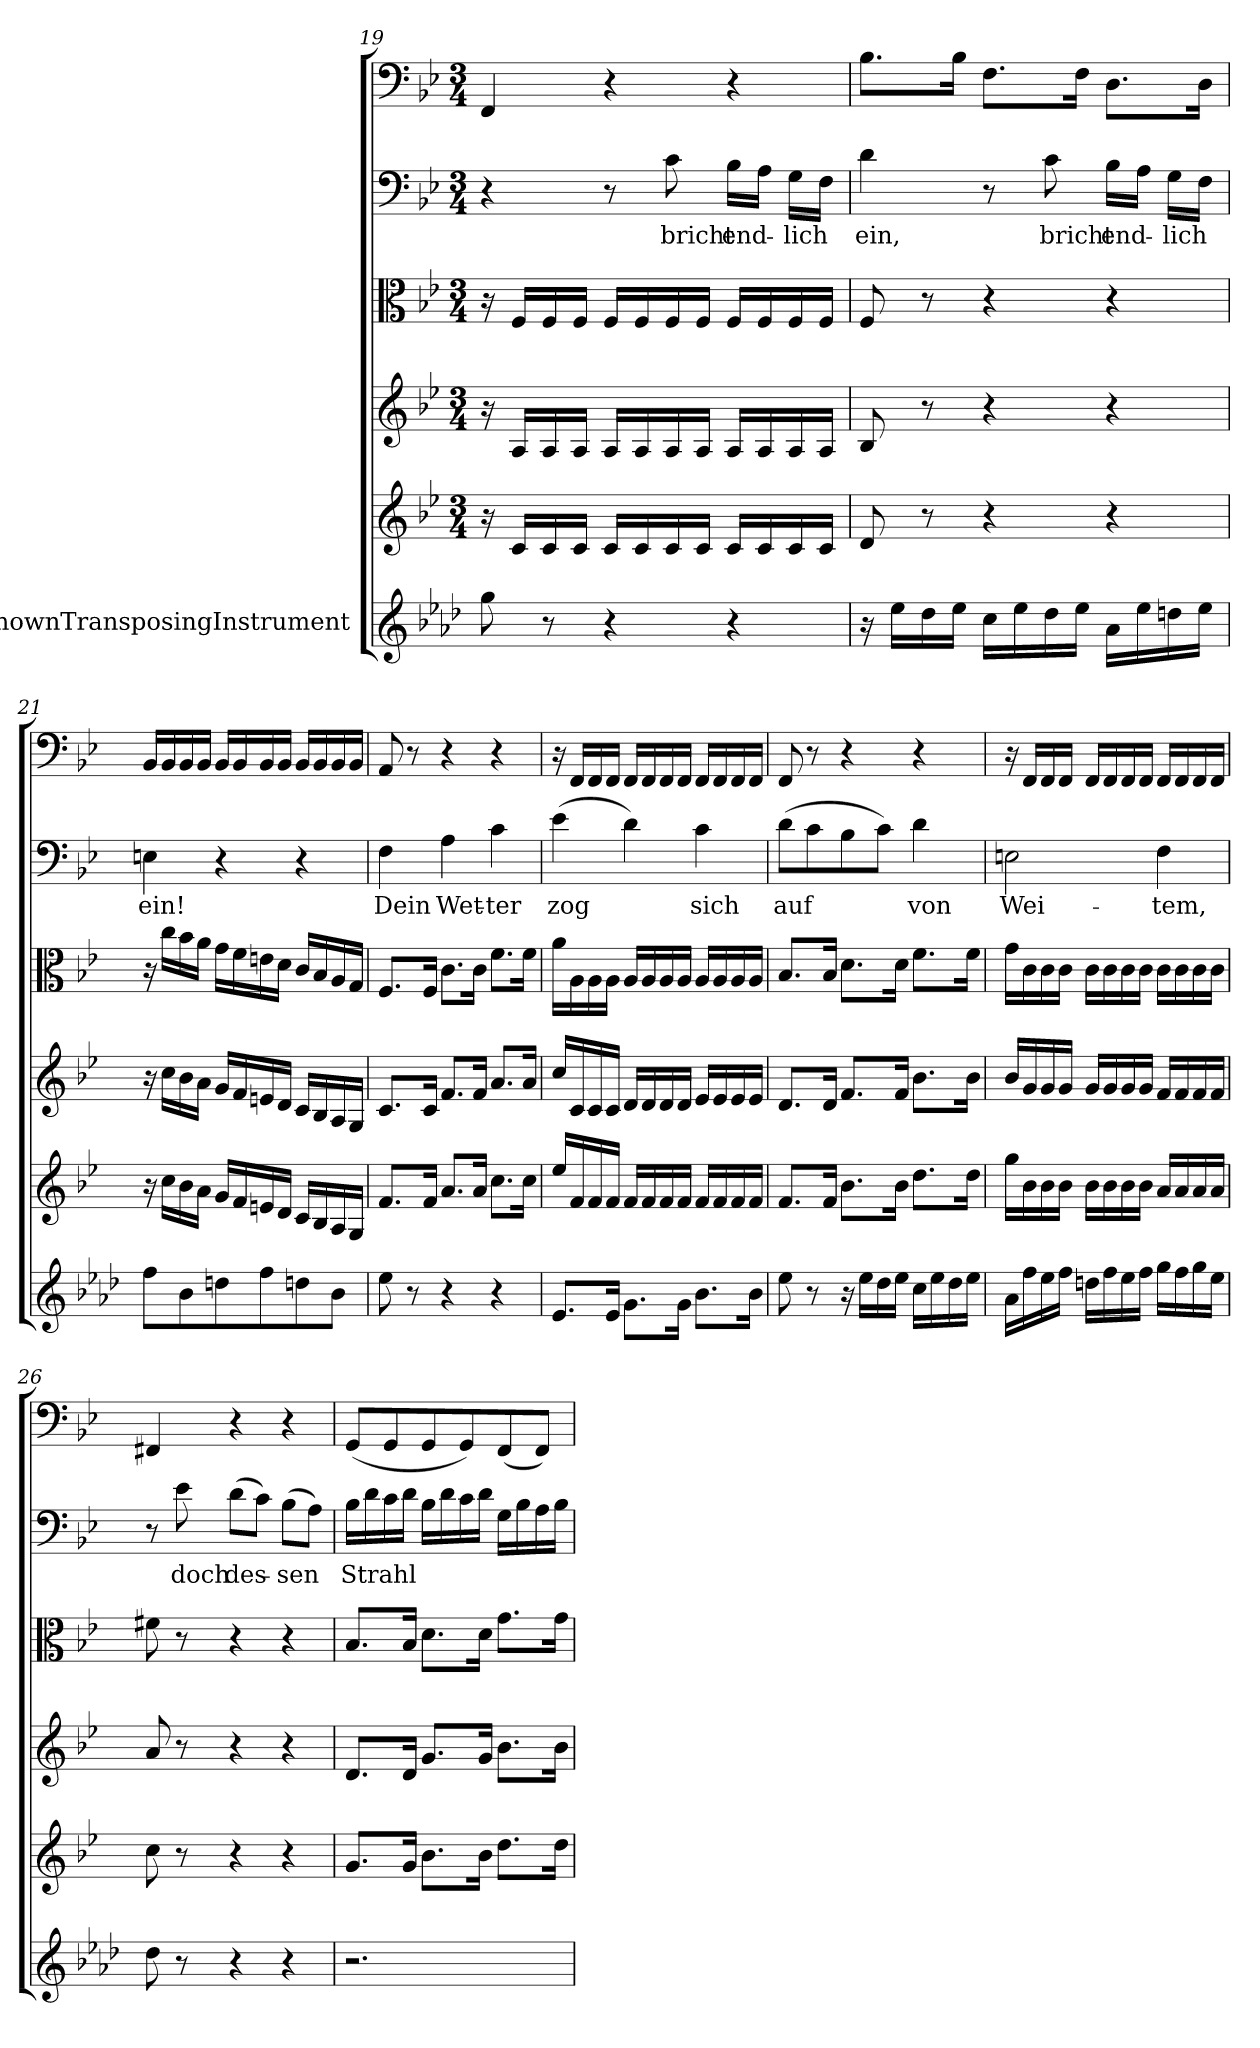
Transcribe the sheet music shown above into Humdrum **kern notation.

**kern	**kern	**kern	**kern	**kern	**text	**kern
*part6	*part5	*part4	*part3	*part2	*part2	*part1
*staff6	*staff5	*staff4	*staff3	*staff2	*staff2	*staff1
*I"UnknownTransposingInstrument	*	*	*	*	*	*
*clefG2	*clefG2	*clefG2	*clefC3	*clefF4	*	*clefF4
*ITrd-1c-2	*	*	*	*	*	*
*k[b-e-]	*k[b-e-]	*k[b-e-]	*k[b-e-]	*k[b-e-]	*	*k[b-e-]
*	*M3/4	*M3/4	*M3/4	*M3/4	*	*M3/4
=19	=19	=19	=19	=19	=19	=19
8aa\	16r	16r	16r	4r	.	4FF/
.	16c/LL	16A/LL	16F/LL	.	.	.
8r	16c/	16A/	16F/	.	.	.
.	16c/JJ	16A/JJ	16F/JJ	.	.	.
4r	16c/LL	16A/LL	16F/LL	8r	.	4r
.	16c/	16A/	16F/	.	.	.
.	16c/	16A/	16F/	8c\	bricht	.
.	16c/JJ	16A/JJ	16F/JJ	.	.	.
4r	16c/LL	16A/LL	16F/LL	16B-\LL	end-	4r
.	16c/	16A/	16F/	16A\JJ	.	.
.	16c/	16A/	16F/	16G\LL	-lich	.
.	16c/JJ	16A/JJ	16F/JJ	16F\JJ	.	.
=20	=20	=20	=20	=20	=20	=20
16r	8d/	8B-/	8F/	4d\	ein,	8.B-\L
16ff\LL	.	.	.	.	.	.
16ee-\	8r	8r	8r	.	.	.
16ff\JJ	.	.	.	.	.	16B-\Jk
16dd\LL	4r	4r	4r	8r	.	8.F\L
16ff\	.	.	.	.	.	.
16ee-\	.	.	.	8c\	bricht	.
16ff\JJ	.	.	.	.	.	16F\Jk
16b-\LL	4r	4r	4r	16B-\LL	end-	8.D\L
16ff\	.	.	.	16A\JJ	.	.
16een\	.	.	.	16G\LL	-lich	.
16ff\JJ	.	.	.	16F\JJ	.	16D\Jk
=21	=21	=21	=21	=21	=21	=21
8gg\L	16r	16r	16r	4En\	ein!	16BB-/LL
.	16cc\LL	16cc\LL	16cc\LL	.	.	16BB-/
8cc\	16b-\	16b-\	16b-\	.	.	16BB-/
.	16a\JJ	16a\JJ	16a\JJ	.	.	16BB-/JJ
8een\	16g/LL	16g/LL	16g\LL	4r	.	16BB-/LL
.	16f/	16f/	16f\	.	.	16BB-/
8gg\	16en/	16en/	16en\	.	.	16BB-/
.	16d/JJ	16d/JJ	16d\JJ	.	.	16BB-/JJ
8een\	16c/LL	16c/LL	16c/LL	4r	.	16BB-/LL
.	16B-/	16B-/	16B-/	.	.	16BB-/
8cc\J	16A/	16A/	16A/	.	.	16BB-/
.	16G/JJ	16G/JJ	16G/JJ	.	.	16BB-/JJ
=22	=22	=22	=22	=22	=22	=22
8ff\	8.f/L	8.c/L	8.F/L	4F\	Dein	8AA/
8r	.	.	.	.	.	8r
.	16f/Jk	16c/Jk	16F/Jk	.	.	.
4r	8.a/L	8.f/L	8.c\L	4A\	Wet-	4r
.	16a/Jk	16f/Jk	16c\Jk	.	.	.
4r	8.cc\L	8.a/L	8.f\L	4c\	-ter	4r
.	16cc\Jk	16a/Jk	16f\Jk	.	.	.
=23	=23	=23	=23	=23	=23	=23
8.f/L	16ee-/LL	16cc/LL	16a\LL	(4e-\	zog	16r
.	16f/	16c/	16A\	.	.	16FF/LL
.	16f/	16c/	16A\	.	.	16FF/
16f/Jk	16f/JJ	16c/JJ	16A\JJ	.	.	16FF/JJ
8.a\L	16f/LL	16d/LL	16A/LL	4d\)	.	16FF/LL
.	16f/	16d/	16A/	.	.	16FF/
.	16f/	16d/	16A/	.	.	16FF/
16a\Jk	16f/JJ	16d/JJ	16A/JJ	.	.	16FF/JJ
8.cc\L	16f/LL	16e-/LL	16A/LL	4c\	sich	16FF/LL
.	16f/	16e-/	16A/	.	.	16FF/
.	16f/	16e-/	16A/	.	.	16FF/
16cc\Jk	16f/JJ	16e-/JJ	16A/JJ	.	.	16FF/JJ
=24	=24	=24	=24	=24	=24	=24
8ff\	8.f/L	8.d/L	8.B-/L	(8d\L	auf	8FF/
8r	.	.	.	8c\	.	8r
.	16f/Jk	16d/Jk	16B-/Jk	.	.	.
16r	8.b-\L	8.f/L	8.d\L	8B-\	.	4r
16ff\LL	.	.	.	.	.	.
16ee-\	.	.	.	8c\J)	.	.
16ff\JJ	16b-\Jk	16f/Jk	16d\Jk	.	.	.
16dd\LL	8.dd\L	8.b-\L	8.f\L	4d\	von	4r
16ff\	.	.	.	.	.	.
16ee-\	.	.	.	.	.	.
16ff\JJ	16dd\Jk	16b-\Jk	16f\Jk	.	.	.
=25	=25	=25	=25	=25	=25	=25
16b-\LL	16gg\LL	16b-/LL	16g\LL	2En\	Wei-	16r
16gg\	16b-\	16g/	16c\	.	.	16FF/LL
16ff\	16b-\	16g/	16c\	.	.	16FF/
16gg\JJ	16b-\JJ	16g/JJ	16c\JJ	.	.	16FF/JJ
16een\LL	16b-\LL	16g/LL	16c\LL	.	.	16FF/LL
16gg\	16b-\	16g/	16c\	.	.	16FF/
16ff\	16b-\	16g/	16c\	.	.	16FF/
16gg\JJ	16b-\JJ	16g/JJ	16c\JJ	.	.	16FF/JJ
16aa\LL	16a/LL	16f/LL	16c\LL	4F\	-tem,	16FF/LL
16gg\	16a/	16f/	16c\	.	.	16FF/
16aa\	16a/	16f/	16c\	.	.	16FF/
16ff\JJ	16a/JJ	16f/JJ	16c\JJ	.	.	16FF/JJ
=26	=26	=26	=26	=26	=26	=26
8ee-\	8cc\	8a/	8f#X\	8r	.	4FF#X/
8r	8r	8r	8r	8e-\	doch	.
4r	4r	4r	4r	(8d\L	des-	4r
.	.	.	.	8c\J)	.	.
4r	4r	4r	4r	(8B-\L	-sen	4r
.	.	.	.	8A\J)	.	.
=27	=27	=27	=27	=27	=27	=27
2.r	8.g/L	8.d/L	8.B-/L	16B-\LL	Strahl	(8GG/L
.	.	.	.	16d\	.	.
.	.	.	.	16c\	.	8GG/
.	16g/Jk	16d/Jk	16B-/Jk	16d\JJ	.	.
.	8.b-\L	8.g/L	8.d\L	16B-\LL	.	8GG/
.	.	.	.	16d\	.	.
.	.	.	.	16c\	.	8GG/)
.	16b-\Jk	16g/Jk	16d\Jk	16d\JJ	.	.
.	8.dd\L	8.b-\L	8.g\L	16G\LL	.	(8FF/
.	.	.	.	16B-\	.	.
.	.	.	.	16A\	.	8FF/J)
.	16dd\Jk	16b-\Jk	16g\Jk	16B-\JJ	.	.
=	=	=	=	=	=	=
*-	*-	*-	*-	*-	*-	*-
